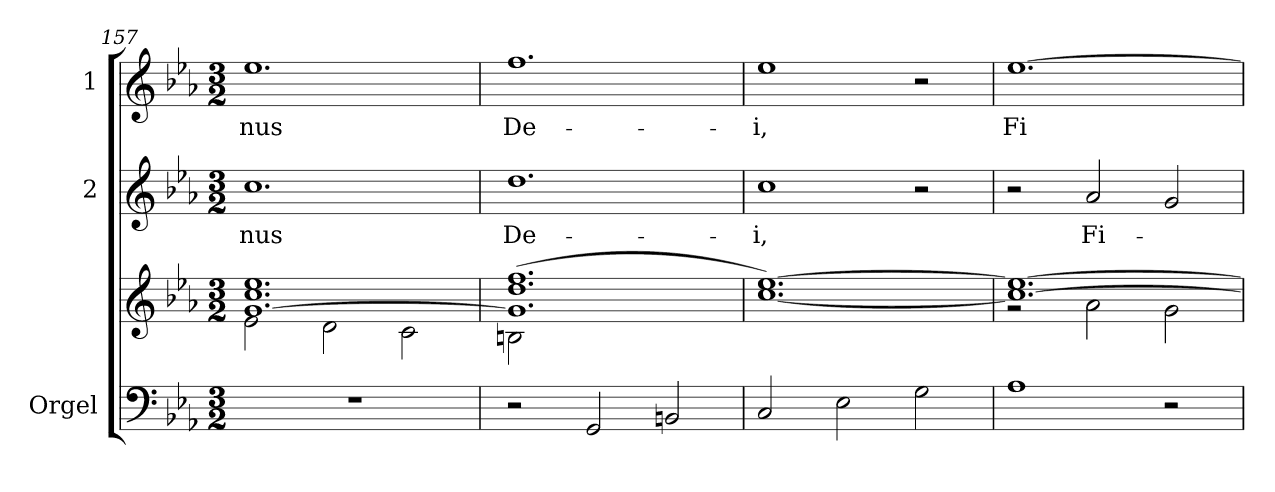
**kern	**kern	**kern	**text	**kern	**text
*part3	*part3	*part2	*part2	*part1	*part1
*staff4	*staff3	*staff2	*staff2	*staff1	*staff1
*I"Orgel	*	*I"2	*	*I"1	*
*I'Org.	*	*	*	*	*
!!LO:LB:g=z
*clefF4	*clefG2	*clefG2	*	*clefG2	*
*k[b-e-a-]	*k[b-e-a-]	*k[b-e-a-]	*	*k[b-e-a-]	*
*E-:	*E-:	*E-:	*	*E-:	*
*M3/2	*M3/2	*M3/2	*	*M3/2	*
=157	=157	=157	=157	=157	=157
*	*^	*	*	*	*
!	!	!	!	!LO:LY:b	!	!LO:LY:b
1.r	[>1.g 1.cc 1.ee-	2e-\	1.cc	-nus	1.ee-	-nus
.	.	2d\	.	.	.	.
.	.	2c\	.	.	.	.
=158	=158	=158	=158	=158	=158	=158
!	!	!	!	!LO:LY:b	!	!LO:LY:b
2r	(>1.g] 1.dd 1.ff	2Bn\	1.dd	De-	1.ff	De-
2GG/	.	1ryy	.	.	.	.
2BBn/	.	.	.	.	.	.
*	*v	*v	*	*	*	*
=159	=159	=159	=159	=159	=159
!	!	!	!LO:LY:b	!	!LO:LY:b
2C/	[1.cc [1.ee-)	1cc	-i,	1ee-	-i,
2E-\	.	.	.	.	.
2G\	.	2r	.	2r	.
=160	=160	=160	=160	=160	=160
*	*^	*	*	*	*
!	!	!	!	!	!	!LO:LY:b
1A-	1.cc_ 1.ee-_	2rg	2r	.	[1.ee-	Fi-
!	!	!	!	!LO:LY:b	!	!
.	.	2a-\	2a-/	Fi-	.	.
2r	.	2g\	2g/	.	.	.
*	*v	*v	*	*	*	*
=	=	=	=	=	=
*-	*-	*-	*-	*-	*-
